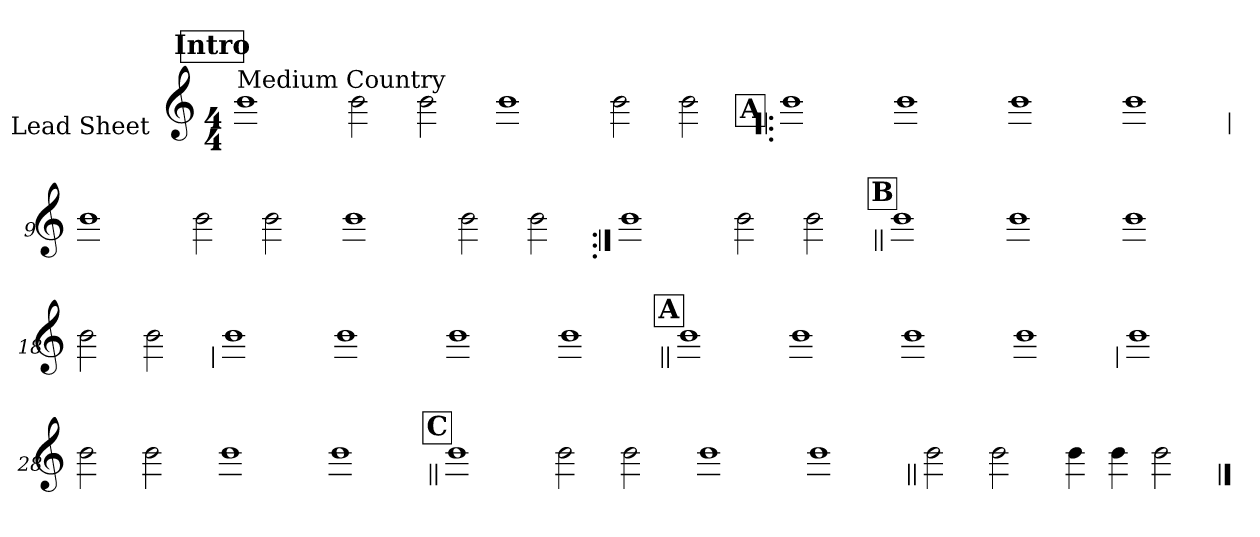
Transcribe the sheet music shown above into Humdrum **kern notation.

**kern
*part1
*staff1
*I"Lead Sheet
*stria0
*clefG2
*k[]
*C:
*M4/4
*MM100
!!LO:REH:place=s1:a:t=Intro
=1||
!LO:TX:a:t=Medium Country
1b
=2-
2b
2b
=3-
1b
=4-
2b
2b
!!LO:LB:g=z
!!LO:REH:place=s1:a:t=A
=5!|:
1b
=6-
1b
=7-
1b
=8-
1b
!!LO:LB:g=z
=9
1b
=10-
2b
2b
=11-
1b
=12-
2b
2b
!!LO:LB:g=z
=13:|!
1b
=14-
2b
2b
!!LO:LB:g=z
!!LO:REH:place=s1:a:t=B
=15||
1b
=16-
1b
=17-
1b
=18-
2b
2b
!!LO:LB:g=z
=19
1b
=20-
1b
=21-
1b
=22-
1b
!!LO:LB:g=z
!!LO:REH:place=s1:a:t=A
=23||
1b
=24-
1b
=25-
1b
=26-
1b
!!LO:LB:g=z
=27
1b
=28-
2b
2b
=29-
1b
=30-
1b
!!LO:LB:g=z
!!LO:REH:place=s1:a:t=C
=31||
1b
=32-
2b
2b
=33-
1b
=34-
1b
!!LO:LB:g=z
=35||
2b
2b
=36-
4b
4b
2b
==
*-
